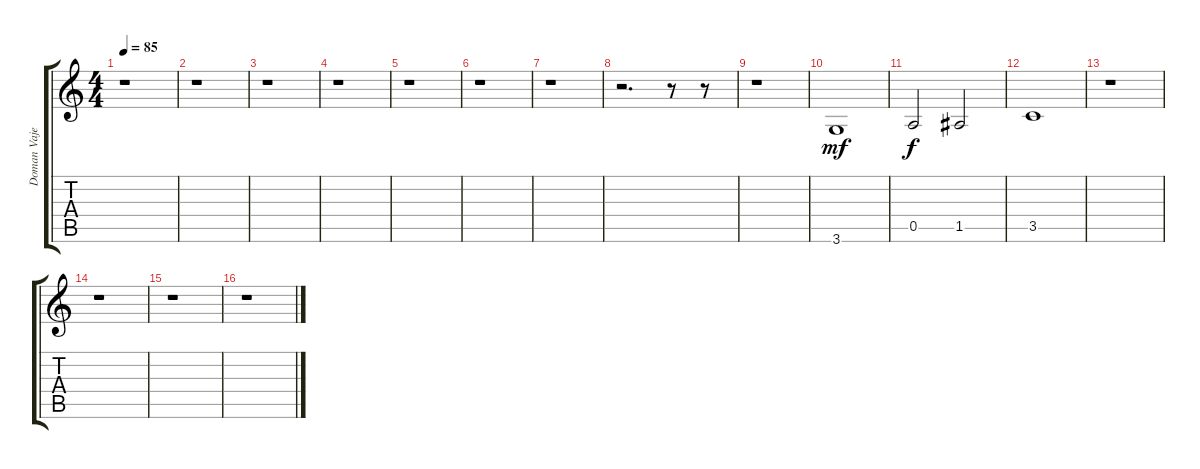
\track ("Doman Vajevec" "Doman Vaje") {instrument synthbass2}
\staff {score tabs}
\tuning (E4 B3 G3 D3 A2 E2) {hide}
\ts (4 4)
\tempo 85
\clef g2
\ks c
r.1{dy mf} |
r.1 |
r.1 |
r.1 |
r.1 |
r.1 |
r.1 |
r.2{d} r.8 r.8 |
r.1 |
3.6.1 |
0.5.2{dy f} 1.5.2 |
3.5.1 |
r.1 |
r.1 |
r.1 |
r.1
